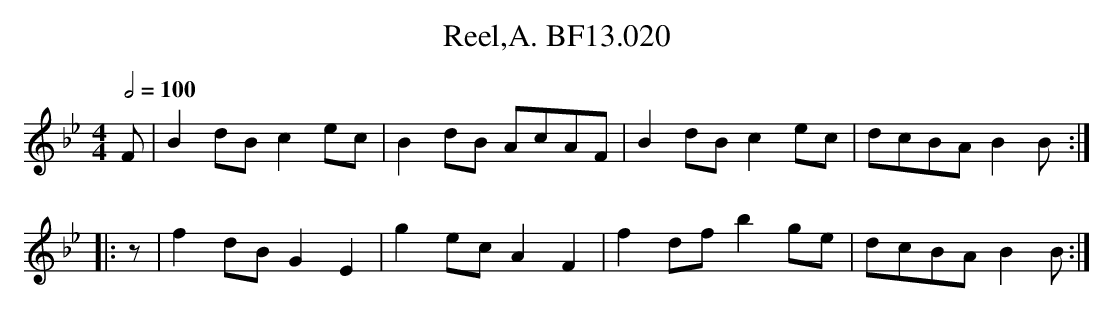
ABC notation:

X:1
T:Reel,A. BF13.020
M:4/4
L:1/8
Q:1/2=100
K:Bb
F|B2dBc2ec|B2dB AcAF|B2dBc2ec|dcBAB2B:|
|:z|f2dBG2E2|g2ecA2F2|f2dfb2ge|dcBAB2B:|
